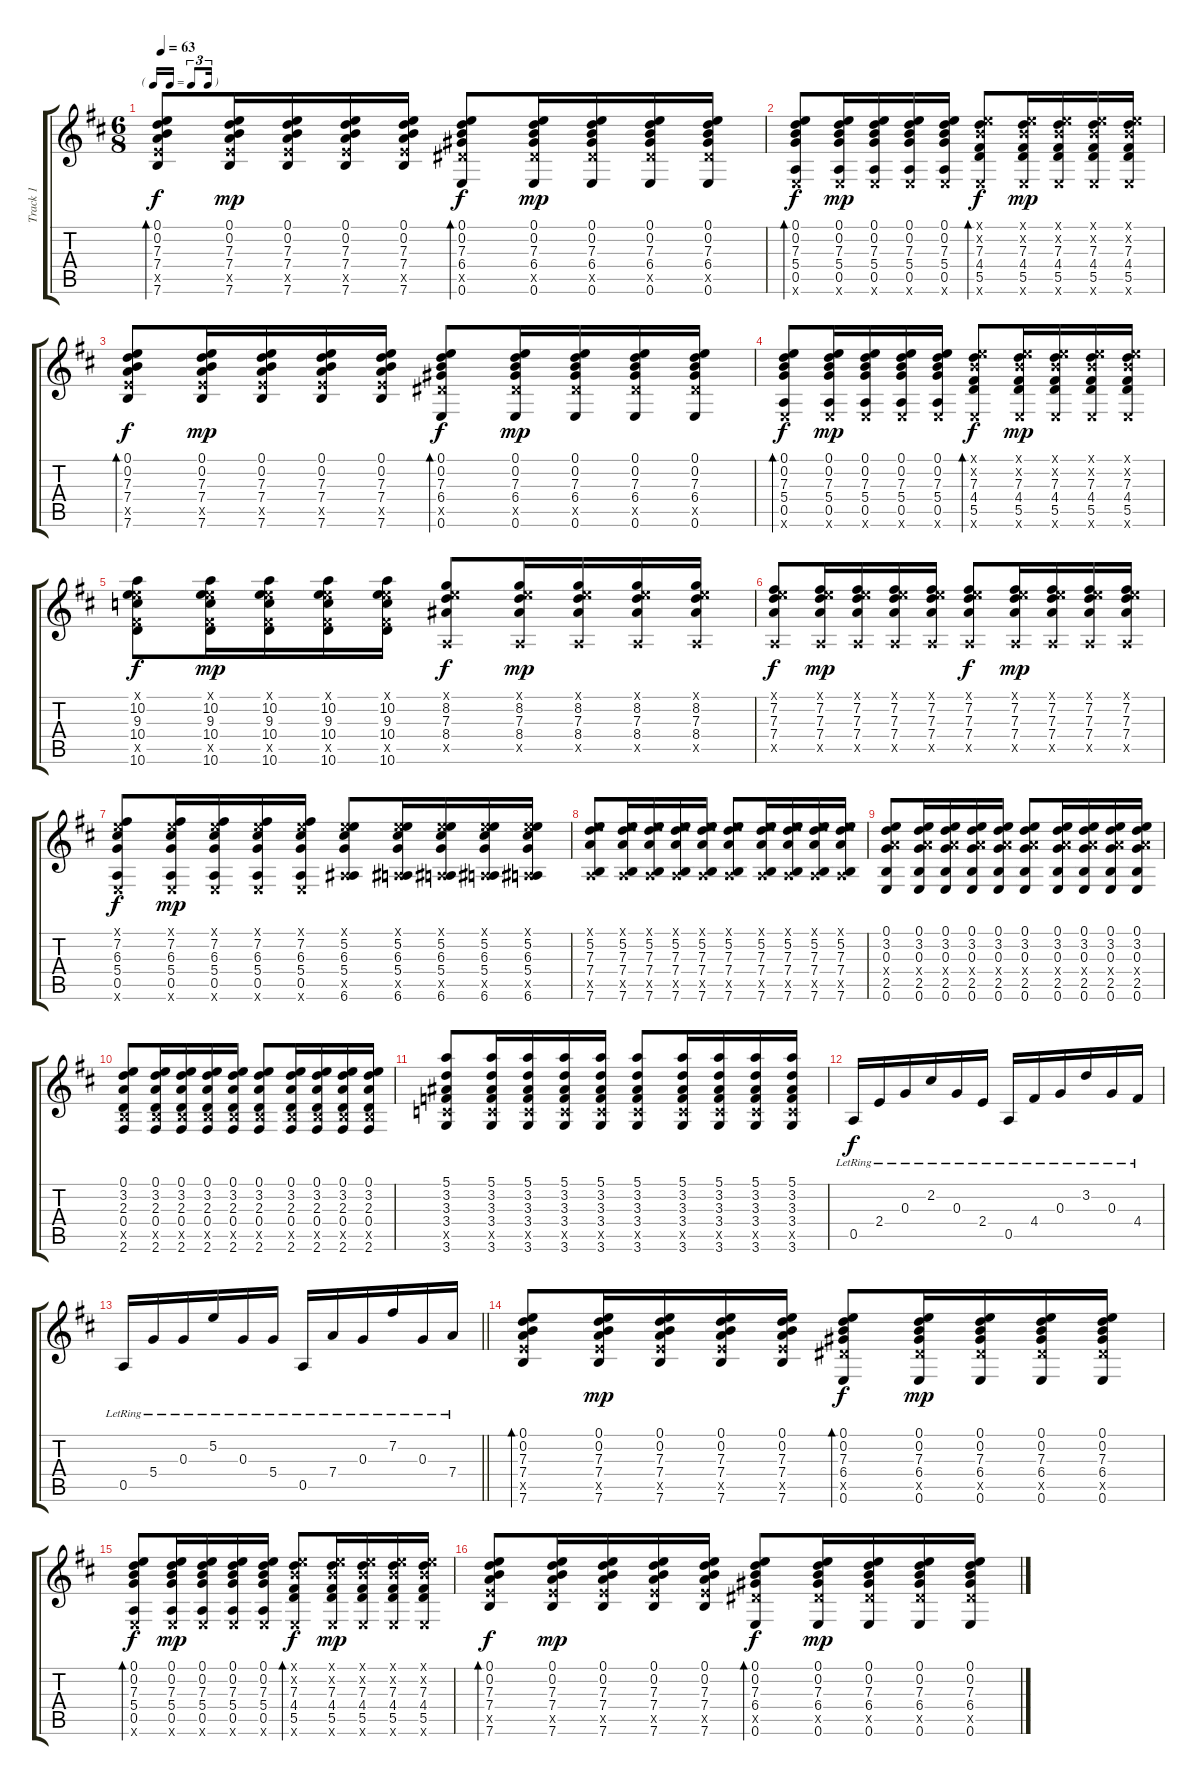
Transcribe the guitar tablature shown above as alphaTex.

\track ("Track 1" "Track 1") {instrument acousticguitarsteel}
\staff {score tabs}
\tuning (E4 B3 G3 D3 A2 E2) {hide}
\ts (6 8)
\tf triplet16th
\tempo 63
\clef g2
\ks bminor
(0.1 0.2 7.3 7.4 7.5{x} 7.6).8{bd 60 dy f} (0.1 0.2 7.3 7.4 7.5{x} 7.6).16{dy mp} (0.1 0.2 7.3 7.4 7.5{x} 7.6).16 (0.1 0.2 7.3 7.4 7.5{x} 7.6).16 (0.1 0.2 7.3 7.4 7.5{x} 7.6).16 (0.1 0.2 7.3 6.4 6.5{x} 0.6).8{bd 60 dy f} (0.1 0.2 7.3 6.4 6.5{x} 0.6).16{dy mp} (0.1 0.2 7.3 6.4 6.5{x} 0.6).16 (0.1 0.2 7.3 6.4 6.5{x} 0.6).16 (0.1 0.2 7.3 6.4 6.5{x} 0.6).16 |
(0.1 0.2 7.3 5.4 0.5 0.6{x}).8{bd 60 dy f} (0.1 0.2 7.3 5.4 0.5 0.6{x}).16{dy mp} (0.1 0.2 7.3 5.4 0.5 0.6{x}).16 (0.1 0.2 7.3 5.4 0.5 0.6{x}).16 (0.1 0.2 7.3 5.4 0.5 0.6{x}).16 (0.1{x} 0.2{x} 7.3 4.4 5.5 0.6{x}).8{bd 60 dy f} (0.1{x} 0.2{x} 7.3 4.4 5.5 0.6{x}).16{dy mp} (0.1{x} 0.2{x} 7.3 4.4 5.5 0.6{x}).16 (0.1{x} 0.2{x} 7.3 4.4 5.5 0.6{x}).16 (0.1{x} 0.2{x} 7.3 4.4 5.5 0.6{x}).16 |
(0.1 0.2 7.3 7.4 7.5{x} 7.6).8{bd 60 dy f} (0.1 0.2 7.3 7.4 7.5{x} 7.6).16{dy mp} (0.1 0.2 7.3 7.4 7.5{x} 7.6).16 (0.1 0.2 7.3 7.4 7.5{x} 7.6).16 (0.1 0.2 7.3 7.4 7.5{x} 7.6).16 (0.1 0.2 7.3 6.4 6.5{x} 0.6).8{bd 60 dy f} (0.1 0.2 7.3 6.4 6.5{x} 0.6).16{dy mp} (0.1 0.2 7.3 6.4 6.5{x} 0.6).16 (0.1 0.2 7.3 6.4 6.5{x} 0.6).16 (0.1 0.2 7.3 6.4 6.5{x} 0.6).16 |
(0.1 0.2 7.3 5.4 0.5 0.6{x}).8{bd 60 dy f} (0.1 0.2 7.3 5.4 0.5 0.6{x}).16{dy mp} (0.1 0.2 7.3 5.4 0.5 0.6{x}).16 (0.1 0.2 7.3 5.4 0.5 0.6{x}).16 (0.1 0.2 7.3 5.4 0.5 0.6{x}).16 (0.1{x} 0.2{x} 7.3 4.4 5.5 0.6{x}).8{bd 60 dy f} (0.1{x} 0.2{x} 7.3 4.4 5.5 0.6{x}).16{dy mp} (0.1{x} 0.2{x} 7.3 4.4 5.5 0.6{x}).16 (0.1{x} 0.2{x} 7.3 4.4 5.5 0.6{x}).16 (0.1{x} 0.2{x} 7.3 4.4 5.5 0.6{x}).16 |
(0.1{x} 10.2 9.3 10.4 9.5{x} 10.6).8{dy f} (0.1{x} 10.2 9.3 10.4 9.5{x} 10.6).16{dy mp} (0.1{x} 10.2 9.3 10.4 9.5{x} 10.6).16 (0.1{x} 10.2 9.3 10.4 9.5{x} 10.6).16 (0.1{x} 10.2 9.3 10.4 9.5{x} 10.6).16 (0.1{x} 8.2 7.3 8.4 0.5{x}).8{dy f} (0.1{x} 8.2 7.3 8.4 0.5{x}).16{dy mp} (0.1{x} 8.2 7.3 8.4 0.5{x}).16 (0.1{x} 8.2 7.3 8.4 0.5{x}).16 (0.1{x} 8.2 7.3 8.4 0.5{x}).16 |
(0.1{x} 7.2 7.3 7.4 0.5{x}).8{dy f} (0.1{x} 7.2 7.3 7.4 0.5{x}).16{dy mp} (0.1{x} 7.2 7.3 7.4 0.5{x}).16 (0.1{x} 7.2 7.3 7.4 0.5{x}).16 (0.1{x} 7.2 7.3 7.4 0.5{x}).16 (0.1{x} 7.2 7.3 7.4 0.5{x}).8{dy f} (0.1{x} 7.2 7.3 7.4 0.5{x}).16{dy mp} (0.1{x} 7.2 7.3 7.4 0.5{x}).16 (0.1{x} 7.2 7.3 7.4 0.5{x}).16 (0.1{x} 7.2 7.3 7.4 0.5{x}).16 |
(0.1{x} 7.2 6.3 5.4 0.5 0.6{x}).8{dy f} (0.1{x} 7.2 6.3 5.4 0.5 0.6{x}).16{dy mp} (0.1{x} 7.2 6.3 5.4 0.5 0.6{x}).16 (0.1{x} 7.2 6.3 5.4 0.5 0.6{x}).16 (0.1{x} 7.2 6.3 5.4 0.5 0.6{x}).16 (0.1{x} 5.2 6.3 5.4 0.5{x} 6.6).8 (0.1{x} 5.2 6.3 5.4 0.5{x} 6.6).16 (0.1{x} 5.2 6.3 5.4 0.5{x} 6.6).16 (0.1{x} 5.2 6.3 5.4 0.5{x} 6.6).16 (0.1{x} 5.2 6.3 5.4 0.5{x} 6.6).16 |
(0.1{x} 5.2 7.3 7.4 0.5{x} 7.6).8 (0.1{x} 5.2 7.3 7.4 0.5{x} 7.6).16 (0.1{x} 5.2 7.3 7.4 0.5{x} 7.6).16 (0.1{x} 5.2 7.3 7.4 0.5{x} 7.6).16 (0.1{x} 5.2 7.3 7.4 0.5{x} 7.6).16 (0.1{x} 5.2 7.3 7.4 0.5{x} 7.6).8 (0.1{x} 5.2 7.3 7.4 0.5{x} 7.6).16 (0.1{x} 5.2 7.3 7.4 0.5{x} 7.6).16 (0.1{x} 5.2 7.3 7.4 0.5{x} 7.6).16 (0.1{x} 5.2 7.3 7.4 0.5{x} 7.6).16 |
(0.1 3.2 0.3 7.4{x} 2.5 0.6).8 (0.1 3.2 0.3 7.4{x} 2.5 0.6).16 (0.1 3.2 0.3 7.4{x} 2.5 0.6).16 (0.1 3.2 0.3 7.4{x} 2.5 0.6).16 (0.1 3.2 0.3 7.4{x} 2.5 0.6).16 (0.1 3.2 0.3 7.4{x} 2.5 0.6).8 (0.1 3.2 0.3 7.4{x} 2.5 0.6).16 (0.1 3.2 0.3 7.4{x} 2.5 0.6).16 (0.1 3.2 0.3 7.4{x} 2.5 0.6).16 (0.1 3.2 0.3 7.4{x} 2.5 0.6).16 |
(0.1 3.2 2.3 0.4 2.5{x} 2.6).8 (0.1 3.2 2.3 0.4 2.5{x} 2.6).16 (0.1 3.2 2.3 0.4 2.5{x} 2.6).16 (0.1 3.2 2.3 0.4 2.5{x} 2.6).16 (0.1 3.2 2.3 0.4 2.5{x} 2.6).16 (0.1 3.2 2.3 0.4 2.5{x} 2.6).8 (0.1 3.2 2.3 0.4 2.5{x} 2.6).16 (0.1 3.2 2.3 0.4 2.5{x} 2.6).16 (0.1 3.2 2.3 0.4 2.5{x} 2.6).16 (0.1 3.2 2.3 0.4 2.5{x} 2.6).16 |
(5.1 3.2 3.3 3.4 3.5{x} 3.6).8 (5.1 3.2 3.3 3.4 3.5{x} 3.6).16 (5.1 3.2 3.3 3.4 3.5{x} 3.6).16 (5.1 3.2 3.3 3.4 3.5{x} 3.6).16 (5.1 3.2 3.3 3.4 3.5{x} 3.6).16 (5.1 3.2 3.3 3.4 3.5{x} 3.6).8 (5.1 3.2 3.3 3.4 3.5{x} 3.6).16 (5.1 3.2 3.3 3.4 3.5{x} 3.6).16 (5.1 3.2 3.3 3.4 3.5{x} 3.6).16 (5.1 3.2 3.3 3.4 3.5{x} 3.6).16 |
0.5{lr}.16{dy f} 2.4{lr}.16 0.3{lr}.16 2.2{lr}.16 0.3{lr}.16 2.4{lr}.16 0.5{lr}.16 4.4{lr}.16 0.3{lr}.16 3.2{lr}.16 0.3{lr}.16 4.4{lr}.16 |
\barLineRight lightlight
0.5{lr}.16 5.4{lr}.16 0.3{lr}.16 5.2{lr}.16 0.3{lr}.16 5.4{lr}.16 0.5{lr}.16 7.4{lr}.16 0.3{lr}.16 7.2{lr}.16 0.3{lr}.16 7.4{lr}.16 |
(0.1 0.2 7.3 7.4 7.5{x} 7.6).8{bd 60} (0.1 0.2 7.3 7.4 7.5{x} 7.6).16{dy mp} (0.1 0.2 7.3 7.4 7.5{x} 7.6).16 (0.1 0.2 7.3 7.4 7.5{x} 7.6).16 (0.1 0.2 7.3 7.4 7.5{x} 7.6).16 (0.1 0.2 7.3 6.4 6.5{x} 0.6).8{bd 60 dy f} (0.1 0.2 7.3 6.4 6.5{x} 0.6).16{dy mp} (0.1 0.2 7.3 6.4 6.5{x} 0.6).16 (0.1 0.2 7.3 6.4 6.5{x} 0.6).16 (0.1 0.2 7.3 6.4 6.5{x} 0.6).16 |
(0.1 0.2 7.3 5.4 0.5 0.6{x}).8{bd 60 dy f} (0.1 0.2 7.3 5.4 0.5 0.6{x}).16{dy mp} (0.1 0.2 7.3 5.4 0.5 0.6{x}).16 (0.1 0.2 7.3 5.4 0.5 0.6{x}).16 (0.1 0.2 7.3 5.4 0.5 0.6{x}).16 (0.1{x} 0.2{x} 7.3 4.4 5.5 0.6{x}).8{bd 60 dy f} (0.1{x} 0.2{x} 7.3 4.4 5.5 0.6{x}).16{dy mp} (0.1{x} 0.2{x} 7.3 4.4 5.5 0.6{x}).16 (0.1{x} 0.2{x} 7.3 4.4 5.5 0.6{x}).16 (0.1{x} 0.2{x} 7.3 4.4 5.5 0.6{x}).16 |
(0.1 0.2 7.3 7.4 7.5{x} 7.6).8{bd 60 dy f} (0.1 0.2 7.3 7.4 7.5{x} 7.6).16{dy mp} (0.1 0.2 7.3 7.4 7.5{x} 7.6).16 (0.1 0.2 7.3 7.4 7.5{x} 7.6).16 (0.1 0.2 7.3 7.4 7.5{x} 7.6).16 (0.1 0.2 7.3 6.4 6.5{x} 0.6).8{bd 60 dy f} (0.1 0.2 7.3 6.4 6.5{x} 0.6).16{dy mp} (0.1 0.2 7.3 6.4 6.5{x} 0.6).16 (0.1 0.2 7.3 6.4 6.5{x} 0.6).16 (0.1 0.2 7.3 6.4 6.5{x} 0.6).16
